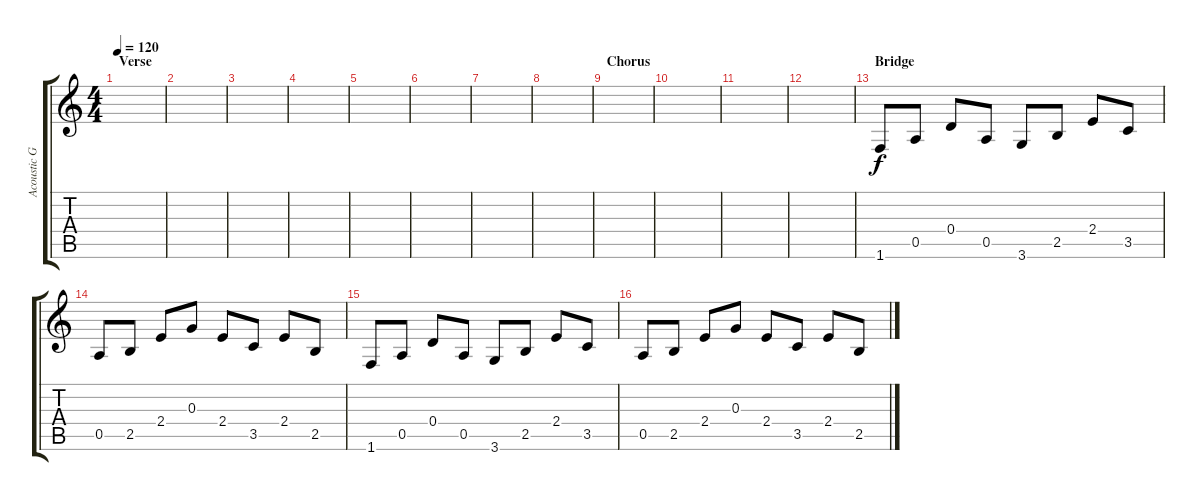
\track ("Acoustic Guitar" "Acoustic G") {instrument acousticguitarsteel}
\staff {score tabs}
\tuning (E4 B3 G3 D3 A2 E2) {hide}
\ts (4 4)
\section ("" "Verse")
\tempo 120
\clef g2
\ks c
|
|
|
|
|
|
|
|
\section ("" "Chorus")
|
|
|
|
\section ("" "Bridge")
1.6.8{balance 12} 0.5.8 0.4.8 0.5.8 3.6.8 2.5.8 2.4.8 3.5.8 |
0.5.8 2.5.8 2.4.8 0.3.8 2.4.8 3.5.8 2.4.8 2.5.8 |
1.6.8 0.5.8 0.4.8 0.5.8 3.6.8 2.5.8 2.4.8 3.5.8 |
0.5.8 2.5.8 2.4.8 0.3.8 2.4.8 3.5.8 2.4.8 2.5.8
